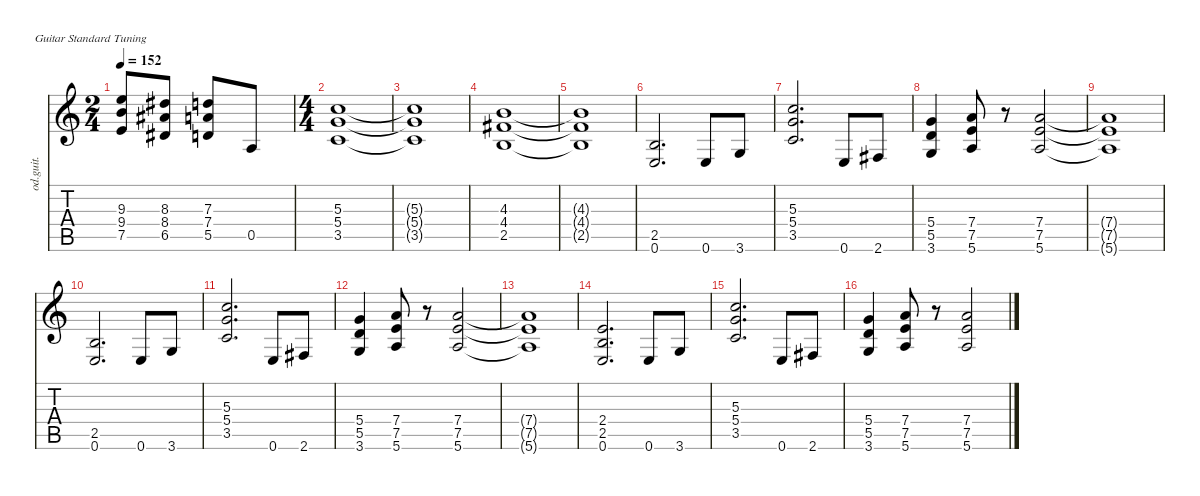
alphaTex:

\defaultSystemsLayout 4
\hideDynamics
\bracketExtendMode nobrackets
\track ("Rhythm 1" "od.guit.") {instrument overdrivenguitar}
\staff {score tabs}
\tuning (E4 B3 G3 D3 A2 E2)
\ts (2 4)
\tempo 152
\clef g2
\ks c
(9.3 9.4 7.5).8{dy f} (8.3{acc #} 8.4{acc #} 6.5{acc #}).8 (7.3 7.4 5.5).8 0.5.8 |
\ts (4 4)
(5.3 5.4 3.5).1 |
(5.3{t} 5.4{t} 3.5{t}).1 |
(4.3 4.4{acc #} 2.5).1 |
(4.3{t} 4.4{t acc #} 2.5{t}).1 |
(2.5 0.6).2{d} 0.6.8 3.6.8 |
(5.3 5.4 3.5).2{d} 0.6.8 2.6{acc #}.8 |
(5.4 5.5 3.6).4 (7.4 7.5 5.6).8 r.8 (7.4 7.5 5.6).2 |
(7.4{t} 7.5{t} 5.6{t}).1 |
(2.5 0.6).2{d} 0.6.8 3.6.8 |
(5.3 5.4 3.5).2{d} 0.6.8 2.6{acc #}.8 |
(5.4 5.5 3.6).4 (7.4 7.5 5.6).8 r.8 (7.4 7.5 5.6).2 |
(7.4{t} 7.5{t} 5.6{t}).1 |
(2.4 2.5 0.6).2{d} 0.6.8 3.6.8 |
(5.3 5.4 3.5).2{d} 0.6.8 2.6{acc #}.8 |
(5.4 5.5 3.6).4 (7.4 7.5 5.6).8 r.8 (7.4 7.5 5.6).2
